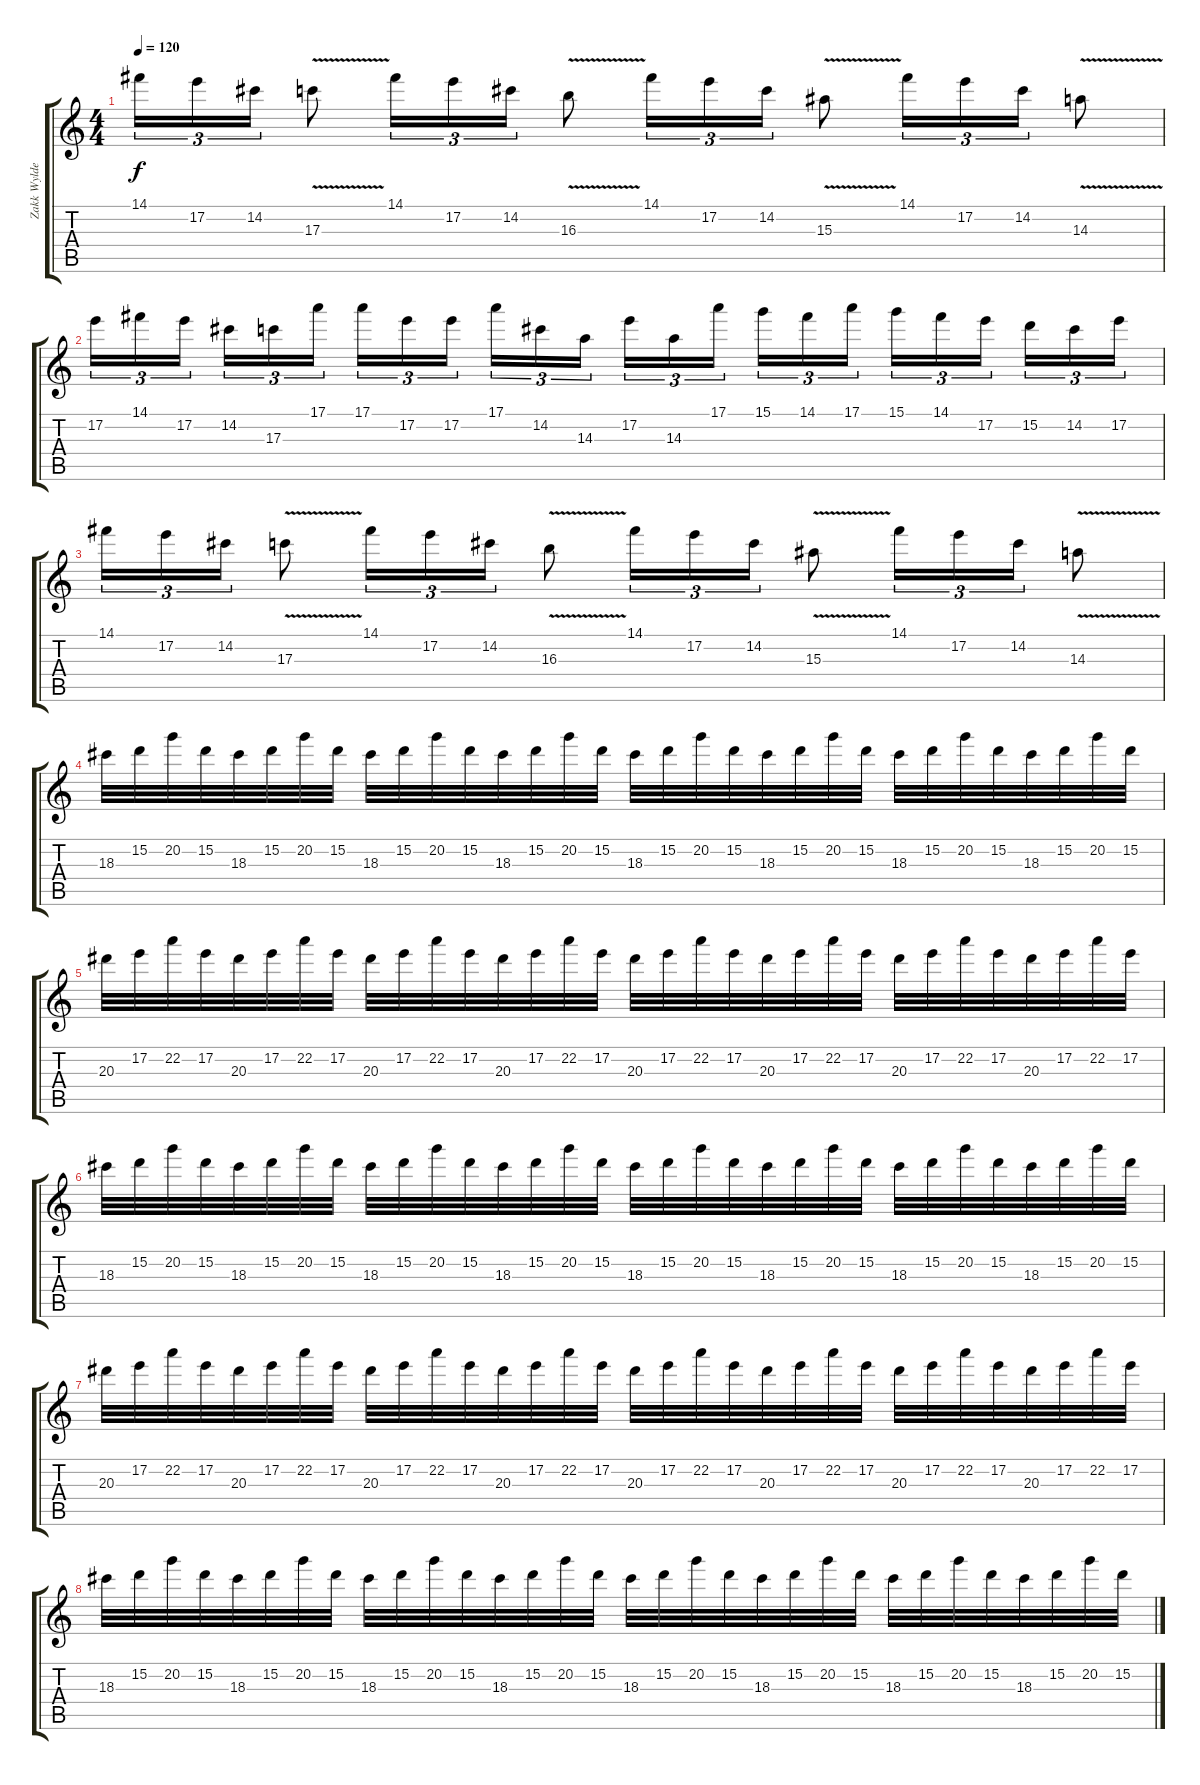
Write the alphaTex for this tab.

\track ("Zakk Wylde" "Zakk Wylde") {instrument overdrivenguitar}
\staff {score tabs}
\tuning (E4 B3 G3 D3 A2 D2) {hide}
\ts (4 4)
\tempo 120
\clef g2
\ks c
14.1.16{tu (3 2) dy f} 17.2.16{tu (3 2)} 14.2.16{tu (3 2)} 17.3{v}.8 14.1.16{tu (3 2)} 17.2.16{tu (3 2)} 14.2.16{tu (3 2)} 16.3{v}.8 14.1.16{tu (3 2)} 17.2.16{tu (3 2)} 14.2.16{tu (3 2)} 15.3{v}.8 14.1.16{tu (3 2)} 17.2.16{tu (3 2)} 14.2.16{tu (3 2)} 14.3{v}.8 |
17.2.16{tu (3 2)} 14.1.16{tu (3 2)} 17.2.16{tu (3 2)} 14.2.16{tu (3 2)} 17.3.16{tu (3 2)} 17.1.16{tu (3 2)} 17.1.16{tu (3 2)} 17.2.16{tu (3 2)} 17.2.16{tu (3 2)} 17.1.16{tu (3 2)} 14.2.16{tu (3 2)} 14.3.16{tu (3 2)} 17.2.16{tu (3 2)} 14.3.16{tu (3 2)} 17.1.16{tu (3 2)} 15.1.16{tu (3 2)} 14.1.16{tu (3 2)} 17.1.16{tu (3 2)} 15.1.16{tu (3 2)} 14.1.16{tu (3 2)} 17.2.16{tu (3 2)} 15.2.16{tu (3 2)} 14.2.16{tu (3 2)} 17.2.16{tu (3 2)} |
14.1.16{tu (3 2)} 17.2.16{tu (3 2)} 14.2.16{tu (3 2)} 17.3{v}.8 14.1.16{tu (3 2)} 17.2.16{tu (3 2)} 14.2.16{tu (3 2)} 16.3{v}.8 14.1.16{tu (3 2)} 17.2.16{tu (3 2)} 14.2.16{tu (3 2)} 15.3{v}.8 14.1.16{tu (3 2)} 17.2.16{tu (3 2)} 14.2.16{tu (3 2)} 14.3{v}.8 |
18.3.32 15.2.32 20.2.32 15.2.32 18.3.32 15.2.32 20.2.32 15.2.32 18.3.32 15.2.32 20.2.32 15.2.32 18.3.32 15.2.32 20.2.32 15.2.32 18.3.32 15.2.32 20.2.32 15.2.32 18.3.32 15.2.32 20.2.32 15.2.32 18.3.32 15.2.32 20.2.32 15.2.32 18.3.32 15.2.32 20.2.32 15.2.32 |
20.3.32 17.2.32 22.2.32 17.2.32 20.3.32 17.2.32 22.2.32 17.2.32 20.3.32 17.2.32 22.2.32 17.2.32 20.3.32 17.2.32 22.2.32 17.2.32 20.3.32 17.2.32 22.2.32 17.2.32 20.3.32 17.2.32 22.2.32 17.2.32 20.3.32 17.2.32 22.2.32 17.2.32 20.3.32 17.2.32 22.2.32 17.2.32 |
18.3.32 15.2.32 20.2.32 15.2.32 18.3.32 15.2.32 20.2.32 15.2.32 18.3.32 15.2.32 20.2.32 15.2.32 18.3.32 15.2.32 20.2.32 15.2.32 18.3.32 15.2.32 20.2.32 15.2.32 18.3.32 15.2.32 20.2.32 15.2.32 18.3.32 15.2.32 20.2.32 15.2.32 18.3.32 15.2.32 20.2.32 15.2.32 |
20.3.32 17.2.32 22.2.32 17.2.32 20.3.32 17.2.32 22.2.32 17.2.32 20.3.32 17.2.32 22.2.32 17.2.32 20.3.32 17.2.32 22.2.32 17.2.32 20.3.32 17.2.32 22.2.32 17.2.32 20.3.32 17.2.32 22.2.32 17.2.32 20.3.32 17.2.32 22.2.32 17.2.32 20.3.32 17.2.32 22.2.32 17.2.32 |
18.3.32 15.2.32 20.2.32 15.2.32 18.3.32 15.2.32 20.2.32 15.2.32 18.3.32 15.2.32 20.2.32 15.2.32 18.3.32 15.2.32 20.2.32 15.2.32 18.3.32 15.2.32 20.2.32 15.2.32 18.3.32 15.2.32 20.2.32 15.2.32 18.3.32 15.2.32 20.2.32 15.2.32 18.3.32 15.2.32 20.2.32 15.2.32
